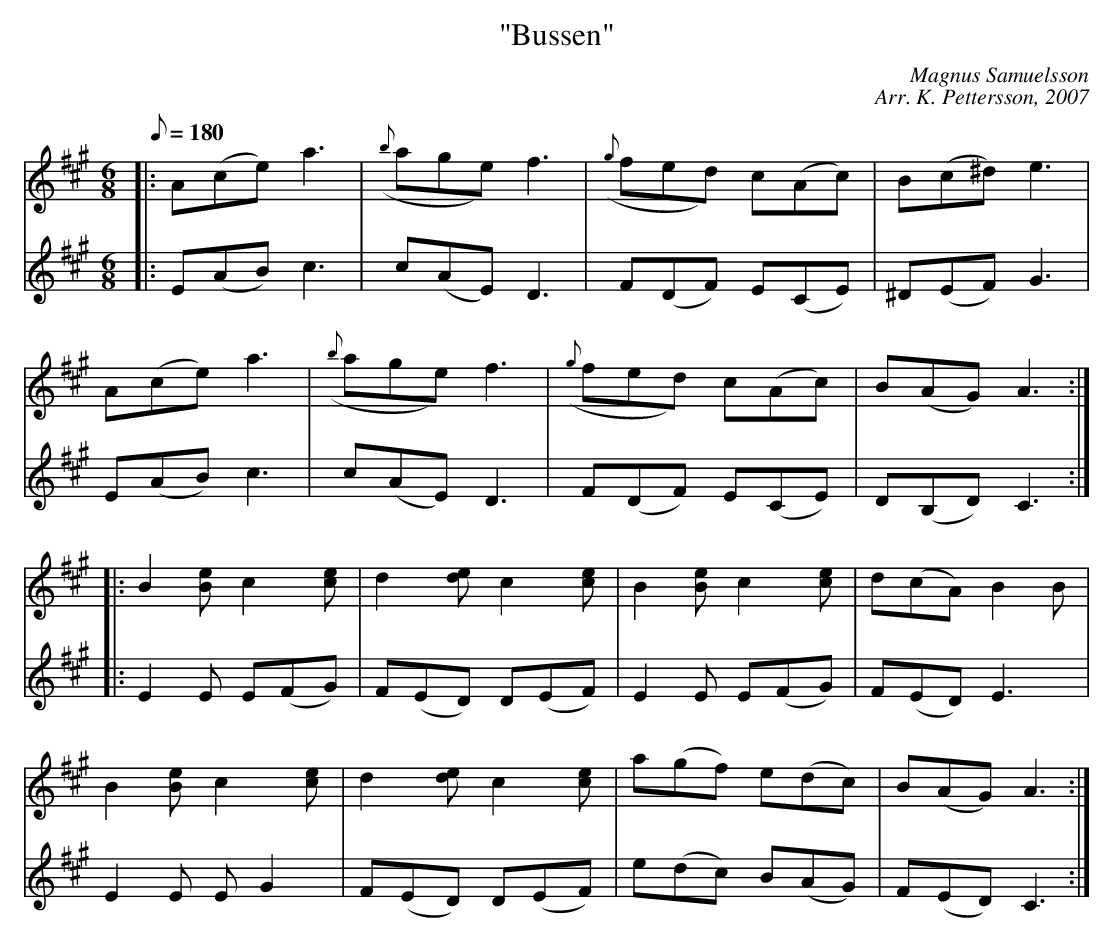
X:1
T: "Bussen"
C: Magnus Samuelsson
C: Arr. K. Pettersson, 2007
M: 6/8
L: 1/8
K: A
Q: 180
[V:1] |: A(ce) a3 | ({b}age) f3 | ({g}fed) c(Ac) | B(c^d) e3 |
[V:2] |: E(AB) c3 | c(AE) D3 | F(DF) E(CE) | ^D(EF) G3 |
[V:3] |:
[V:1] A(ce) a3 | ({b}age) f3 | ({g}fed) c(Ac) | B(AG) A3:|
[V:2] E(AB) c3 | c(AE) D3 | F(DF) E(CE) | D(B,D) C3 :|
[V:1] |: B2[Be] c2[ce] | d2[de] c2[ce] | B2[Be] c2[ce] | d(cA) B2B |
[V:2] |: E2E E(FG) | F(ED) D(EF) | E2E E(FG) | F(ED) E3 |
[V:1] B2[Be] c2[ce] | d2[de] c2[ce] | a(gf) e(dc) | B(AG) A3 :|
[V:2] E2E EG2 | F(ED) D(EF) | e(dc) B(AG) | F(ED) C3 :|
